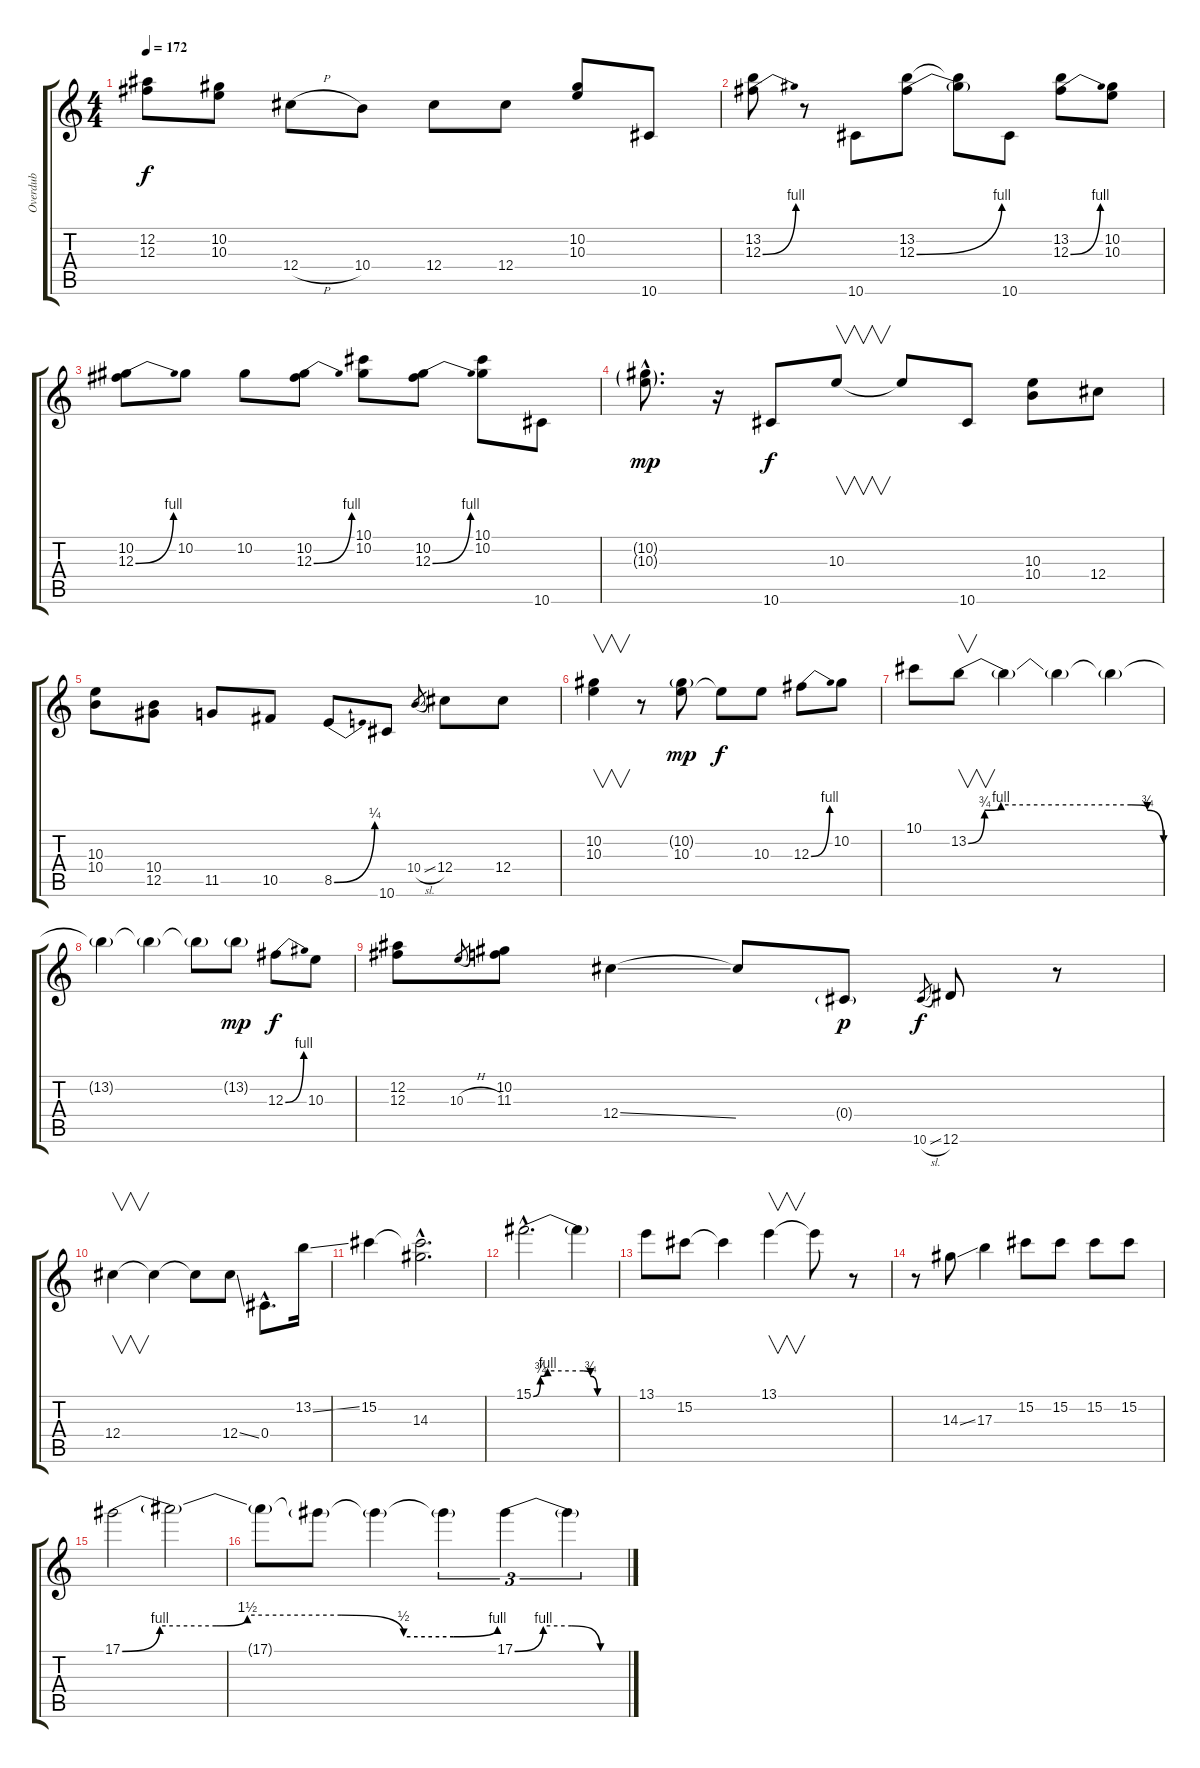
\track ("Overdub" "Overdub") {instrument fretlessbass}
\staff {score tabs}
\tuning (Eb4 Bb3 Gb3 Db3 Ab2 Eb2) {hide}
\ts (4 4)
\tempo 172
\clef g2
\ks c
(12.2 12.3).8{dy f} (10.2 10.3).8 12.4{h}.8 10.4.8 12.4.8 12.4.8 (10.2 10.3).8 10.6.8 |
(13.2 12.3{be (bend 0 0 60 4)}).8 r.8 10.6.8 (13.2 12.3{be (bend 0 0 60 4)}).8 (13.2{t} 12.3{t}).8 10.6.8 (13.2 12.3{be (bend 0 0 60 4)}).8 (10.2 10.3).8 |
(10.2 12.3{be (bend 0 0 60 4)}).8 10.2.8 10.2.8 (10.2 12.3{be (bend 0 0 60 4)}).8 (10.1 10.2).8 (10.2 12.3{be (bend 0 0 60 4)}).8 (10.1 10.2).8 10.6.8 |
(10.2{g hac} 10.3{g hac}).8{d dy mp} r.16 10.6.8{dy f} 10.3.8{v} 10.3{t}.8 10.6.8 (10.3 10.4).8 12.4.8 |
(10.3 10.4).8 (10.4 12.5).8 11.5.8 10.5.8 8.5{be (bend 0 0 60 1)}.8 10.6.8 10.4{sl}.8{gr} 12.4.8 12.4.8 |
(10.2 10.3).4{v} r.8 (10.2{g} 10.3).8{dy mp} 10.3{t}.8{dy f} 10.3.8 12.3{be (bend 0 0 60 4)}.8 10.2.8 |
10.1.8 13.2{be (custom 0 0 5 3 10 4 50 4 55 3 60 0)}.8{v} 13.2{t}.4 13.2{t}.4 13.2{t}.4 |
13.2{t}.4 13.2{t}.4 13.2{t}.8 13.2{g}.8{dy mp} 12.3{be (bend 0 0 60 4)}.8{dy f} 10.3.8 |
(12.2 12.3).8 10.3{h}.8{gr} (10.2 11.3).8 12.4{ss}.4 12.4{t}.8 0.4{g}.8{dy p} 10.6{sl}.8{gr dy f} 12.6.8 r.8 |
12.4.4{v} 12.4{t}.4 12.4{t}.8 12.4{ss}.8 0.4{hac}.8{d} 13.2{ss}.16 |
15.2.4 (15.2{hac t} 14.3{hac}).2{d} |
15.1{be (custom 0 0 5 3 10 4 35 4 40 3 45 0 60 0) hac}.2{d} 15.1{t}.4 |
13.1.8 15.2.8 15.2{t}.4 13.1.4{v} 13.1{t}.8 r.8 |
r.8 14.3{ss}.8 17.3.4 15.2.8 15.2.8 15.2.8 15.2.8 |
17.1{be (custom 0 0 6 4 15 4 20 6 35 6 45 2 53 2 60 4)}.2 17.1{t}.2 |
17.1{t}.8 17.1{t}.8 17.1{t}.4 17.1{t}.4{tu (3 2)} 17.1{be (custom 0 0 15 4 30 4 45 0 60 0)}.4{tu (3 2)} 17.1{t}.4{tu (3 2)}
